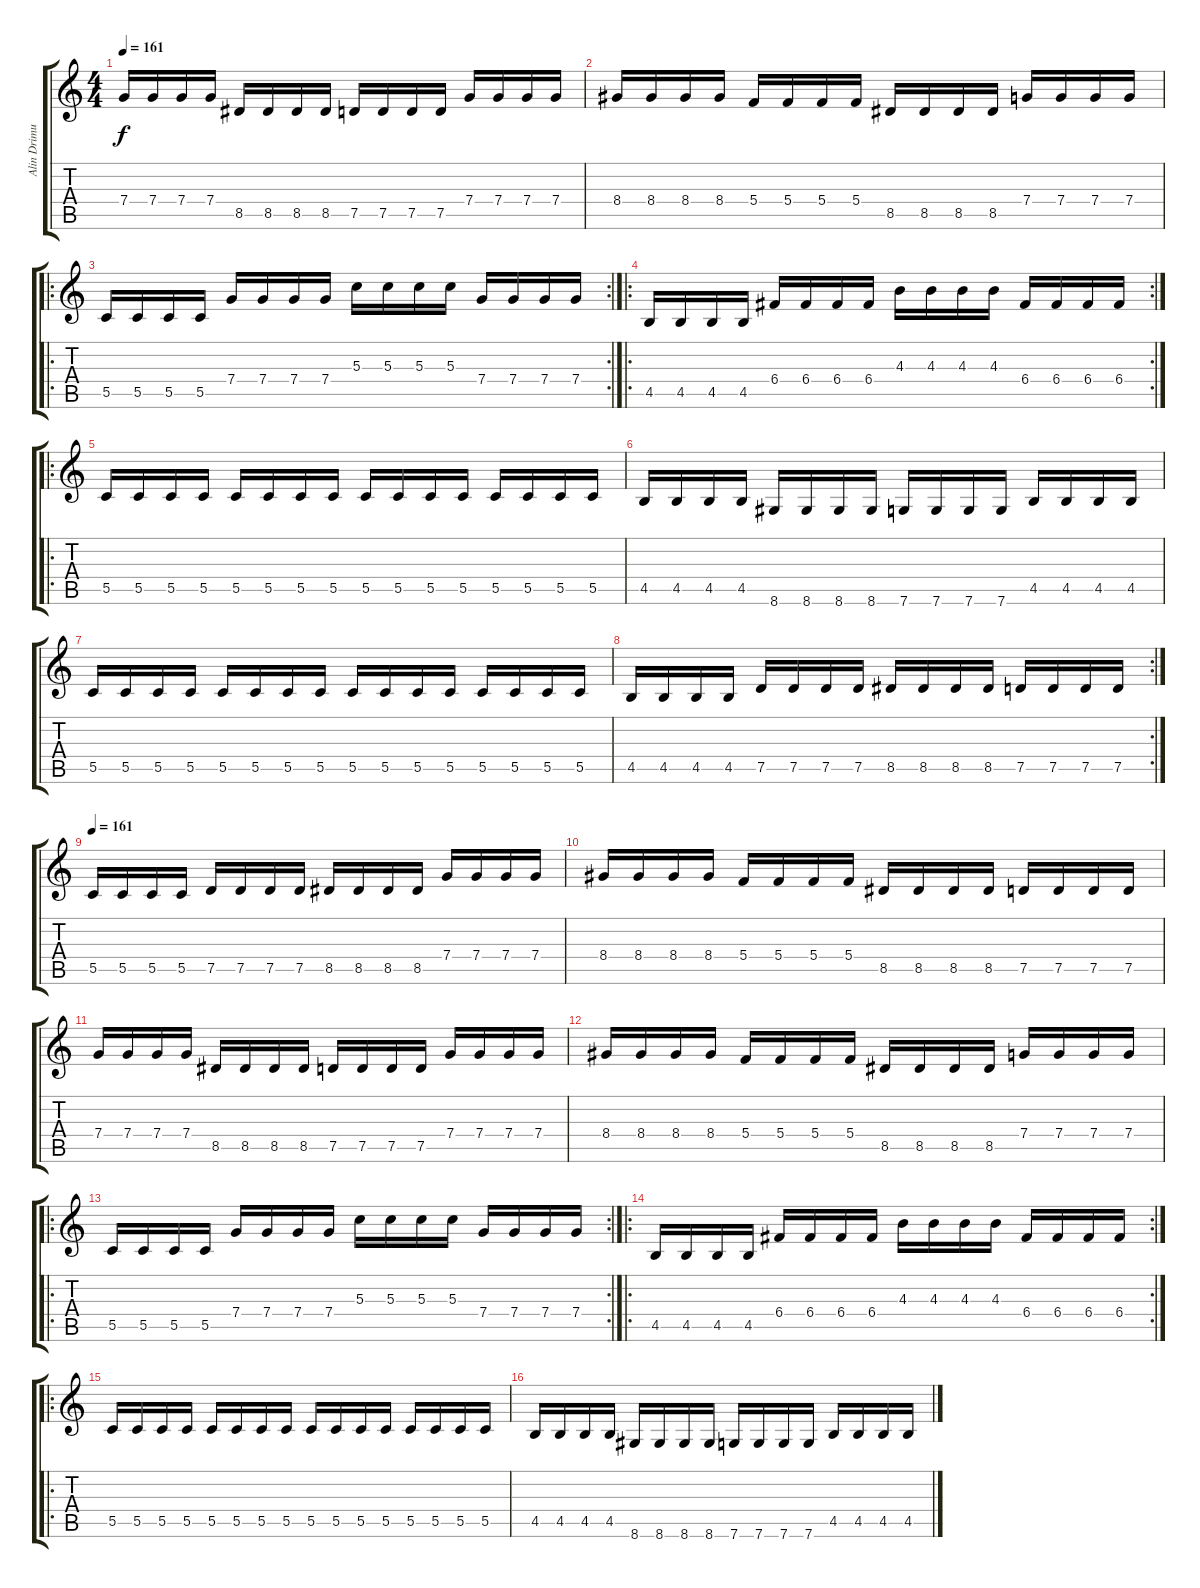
\track ("Alin Drimus (Chitara)" "Alin Drimu") {instrument overdrivenguitar}
\staff {score tabs}
\tuning (E4 C4 G3 C3 G2 C2) {hide}
\ts (4 4)
\tempo 161
\clef g2
\ks c
7.4.16{dy f} 7.4.16 7.4.16 7.4.16 8.5.16 8.5.16 8.5.16 8.5.16 7.5.16 7.5.16 7.5.16 7.5.16 7.4.16 7.4.16 7.4.16 7.4.16 |
8.4.16 8.4.16 8.4.16 8.4.16 5.4.16 5.4.16 5.4.16 5.4.16 8.5.16 8.5.16 8.5.16 8.5.16 7.4.16 7.4.16 7.4.16 7.4.16 |
\ro
\rc 2
5.5.16 5.5.16 5.5.16 5.5.16 7.4.16 7.4.16 7.4.16 7.4.16 5.3.16 5.3.16 5.3.16 5.3.16 7.4.16 7.4.16 7.4.16 7.4.16 |
\ro
\rc 2
4.5.16 4.5.16 4.5.16 4.5.16 6.4.16 6.4.16 6.4.16 6.4.16 4.3.16 4.3.16 4.3.16 4.3.16 6.4.16 6.4.16 6.4.16 6.4.16 |
\ro
5.5.16 5.5.16 5.5.16 5.5.16 5.5.16 5.5.16 5.5.16 5.5.16 5.5.16 5.5.16 5.5.16 5.5.16 5.5.16 5.5.16 5.5.16 5.5.16 |
4.5.16 4.5.16 4.5.16 4.5.16 8.6.16 8.6.16 8.6.16 8.6.16 7.6.16 7.6.16 7.6.16 7.6.16 4.5.16 4.5.16 4.5.16 4.5.16 |
5.5.16 5.5.16 5.5.16 5.5.16 5.5.16 5.5.16 5.5.16 5.5.16 5.5.16 5.5.16 5.5.16 5.5.16 5.5.16 5.5.16 5.5.16 5.5.16 |
\rc 2
4.5.16 4.5.16 4.5.16 4.5.16 7.5.16 7.5.16 7.5.16 7.5.16 8.5.16 8.5.16 8.5.16 8.5.16 7.5.16 7.5.16 7.5.16 7.5.16 |
\tempo 161
5.5.16 5.5.16 5.5.16 5.5.16 7.5.16 7.5.16 7.5.16 7.5.16 8.5.16 8.5.16 8.5.16 8.5.16 7.4.16 7.4.16 7.4.16 7.4.16 |
8.4.16 8.4.16 8.4.16 8.4.16 5.4.16 5.4.16 5.4.16 5.4.16 8.5.16 8.5.16 8.5.16 8.5.16 7.5.16 7.5.16 7.5.16 7.5.16 |
7.4.16 7.4.16 7.4.16 7.4.16 8.5.16 8.5.16 8.5.16 8.5.16 7.5.16 7.5.16 7.5.16 7.5.16 7.4.16 7.4.16 7.4.16 7.4.16 |
8.4.16 8.4.16 8.4.16 8.4.16 5.4.16 5.4.16 5.4.16 5.4.16 8.5.16 8.5.16 8.5.16 8.5.16 7.4.16 7.4.16 7.4.16 7.4.16 |
\ro
\rc 2
5.5.16 5.5.16 5.5.16 5.5.16 7.4.16 7.4.16 7.4.16 7.4.16 5.3.16 5.3.16 5.3.16 5.3.16 7.4.16 7.4.16 7.4.16 7.4.16 |
\ro
\rc 2
4.5.16 4.5.16 4.5.16 4.5.16 6.4.16 6.4.16 6.4.16 6.4.16 4.3.16 4.3.16 4.3.16 4.3.16 6.4.16 6.4.16 6.4.16 6.4.16 |
\ro
5.5.16 5.5.16 5.5.16 5.5.16 5.5.16 5.5.16 5.5.16 5.5.16 5.5.16 5.5.16 5.5.16 5.5.16 5.5.16 5.5.16 5.5.16 5.5.16 |
4.5.16 4.5.16 4.5.16 4.5.16 8.6.16 8.6.16 8.6.16 8.6.16 7.6.16 7.6.16 7.6.16 7.6.16 4.5.16 4.5.16 4.5.16 4.5.16
